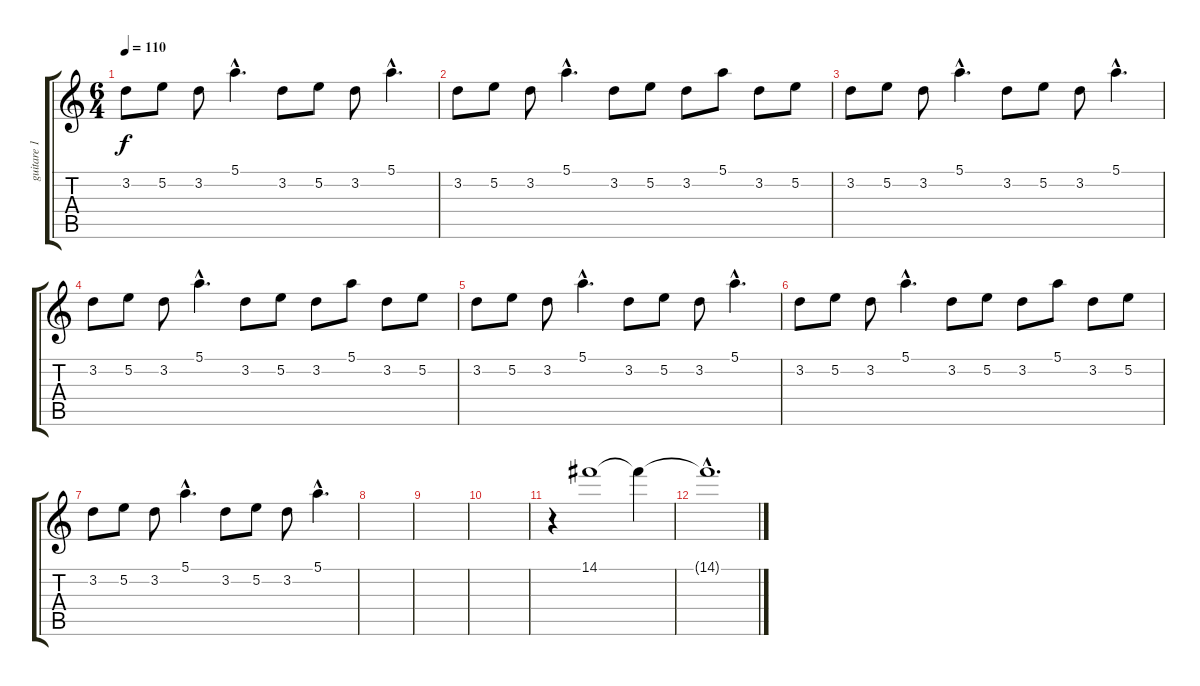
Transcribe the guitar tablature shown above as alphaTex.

\track ("guitare 1" "guitare 1") {instrument distortionguitar}
\staff {score tabs}
\tuning (E4 B3 G3 D3 A2 E2) {hide}
\ts (6 4)
\tempo 110
\clef g2
\ks c
3.2.8{dy f volume 13} 5.2.8 3.2.8 5.1{hac}.4{d} 3.2.8 5.2.8 3.2.8 5.1{hac}.4{d} |
3.2.8 5.2.8 3.2.8 5.1{hac}.4{d} 3.2.8 5.2.8 3.2.8 5.1.8 3.2.8 5.2.8 |
3.2.8 5.2.8 3.2.8 5.1{hac}.4{d} 3.2.8 5.2.8 3.2.8 5.1{hac}.4{d} |
3.2.8 5.2.8 3.2.8 5.1{hac}.4{d} 3.2.8 5.2.8 3.2.8 5.1.8 3.2.8 5.2.8 |
3.2.8 5.2.8 3.2.8 5.1{hac}.4{d} 3.2.8 5.2.8 3.2.8 5.1{hac}.4{d} |
3.2.8 5.2.8 3.2.8 5.1{hac}.4{d} 3.2.8 5.2.8 3.2.8 5.1.8 3.2.8 5.2.8 |
3.2.8 5.2.8 3.2.8 5.1{hac}.4{d} 3.2.8 5.2.8 3.2.8 5.1{hac}.4{d} |
|
|
|
r.4 14.1.1{volume 5} 14.1{t}.4 |
14.1{hac t}.1{d}
